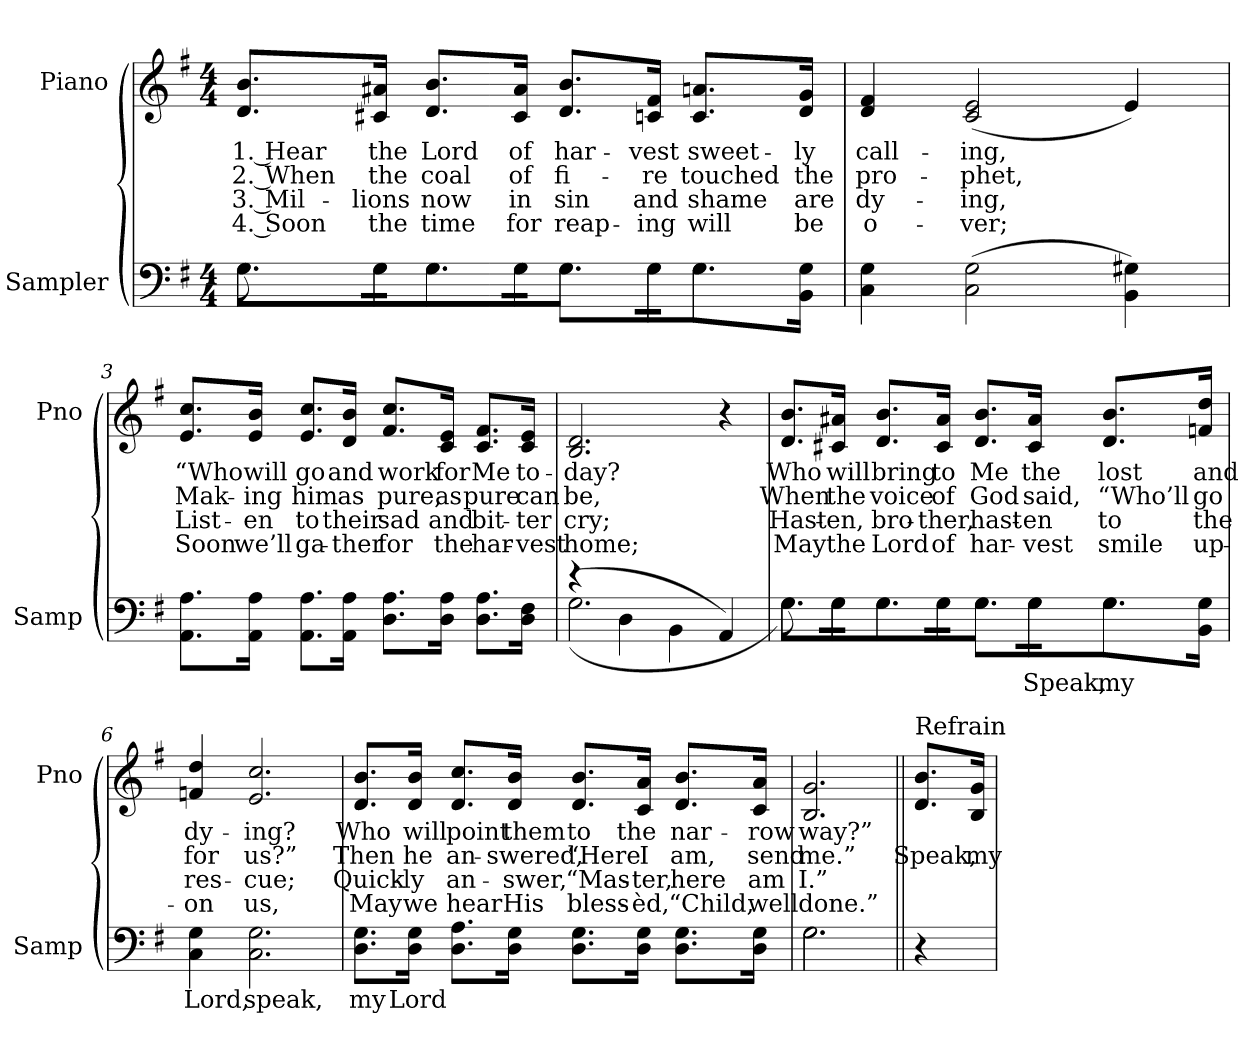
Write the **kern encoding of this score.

**kern	**text	**kern	**text	**text	**text	**text
*part2	*part2	*part1	*part1	*part1	*part1	*part1
*staff2	*staff2	*staff1	*staff1	*staff1	*staff1	*staff1
*I"Sampler	*	*I"Piano	*	*	*	*
*I'Samp	*	*I'Pno	*	*	*	*
*clefF4	*	*clefG2	*	*	*	*
*k[f#]	*	*k[f#]	*	*	*	*
*G:	*	*G:	*	*	*	*
*M4/4	*	*M4/4	*	*	*	*
=1	=1	=1	=1	=1	=1	=1
*^	*	*	*	*	*	*
8.G\L	8.G	.	8.d/ 8.b/L	1. Hear	2. When	3. Mil-	4. Soon
16G\Jk	16G\KL	.	16c#X/ 16a#X/Jk	the	the	-lions	the
8.G\L	8.G\J	.	8.d/ 8.b/L	Lord	coal	now	time
16G\Jk	16G\KL	.	16c#/ 16a#/Jk	of	of	in	for
8.G\L	8.G\J	.	8.d/ 8.b/L	har-	fi-	sin	reap-
16G\Jk	16G\KL	.	16cn/ 16f#/Jk	-vest	-re	and	-ing
8.G\L	8.G\J	.	8.c/ 8.an/L	sweet-	touched	shame	will
16BB\ 16G\Jk	16ryy	.	16d/ 16g/Jk	-ly	the	are	be
*v	*v	*	*	*	*	*	*
=2	=2	=2	=2	=2	=2	=2
4C 4G	.	4d 4f#	call-	pro-	dy-	o-
(2C 2G	.	(2c 2e	-ing,	-phet,	-ing,	-ver;
4BB 4G#X)	.	4e)	.	.	.	.
=3	=3	=3	=3	=3	=3	=3
8.AA\ 8.A\L	.	8.e/ 8.cc/L	“Who	Mak-	List-	Soon
16AA\ 16A\Jk	.	16e/ 16b/Jk	will	-ing	-en	we’ll
8.AA\ 8.A\L	.	8.e/ 8.cc/L	go	him	to	ga-
16AA\ 16A\Jk	.	16d/ 16b/Jk	and	as	their	-ther
8.D\ 8.A\L	.	8.f#/ 8.cc/L	work	pure,	sad	for
16D\ 16A\Jk	.	16c/ 16e/Jk	for	as	and	the
8.D\ 8.A\L	.	8.c/ 8.f#/L	Me	pure	bit-	har-
16D\ 16F#\Jk	.	16c/ 16e/Jk	to-	can	-ter	-vest
=4	=4	=4	=4	=4	=4	=4
*^	*	*	*	*	*	*
(4r	(2.G	.	2.B 2.d	-day?	be,	cry;	home;
4D\	.	.	.	.	.	.	.
4BB\	.	.	.	.	.	.	.
4AA)	4ryy	.	4r	.	.	.	.
=5	=5	=5	=5	=5	=5	=5	=5
8.G\L)	8.G	.	8.d/ 8.b/L	Who	When	Hast-	May
16G\Jk	16G\KL	.	16c#X/ 16a#X/Jk	will	the	-en,	the
8.G\L	8.G\J	.	8.d/ 8.b/L	bring	voice	bro-	Lord
16G\Jk	16G\KL	.	16c#/ 16a#/Jk	to	of	-ther,	of
8.G\L	8.G\J	.	8.d/ 8.b/L	Me	God	hast-	har-
16G\Jk	16G\KL	Speak,	16c#/ 16a#/Jk	the	said,	-en	-vest
8.G\L	8.G\J	my	8.d/ 8.b/L	lost	“Who’ll	to	smile
16BB\ 16G\Jk	16ryy	.	16fn/ 16dd/Jk	and	go	the	up-
*v	*v	*	*	*	*	*	*
=6	=6	=6	=6	=6	=6	=6
4C 4G	Lord,	4fn 4dd	dy-	for	res-	-on
2.C 2.G	speak,	2.e 2.cc	-ing?	us?”	-cue;	us,
=7	=7	=7	=7	=7	=7	=7
8.D\ 8.G\L	my	8.d/ 8.b/L	Who	Then	Quick-	May
16D\ 16G\Jk	Lord	16d/ 16b/Jk	will	he	-ly	we
8.D\ 8.A\L	.	8.d/ 8.cc/L	point	an-	an-	hear
16D\ 16G\Jk	.	16d/ 16b/Jk	them	-swered,	-swer,	His
8.D\ 8.G\L	.	8.d/ 8.b/L	to	“Here	“Mas-	bless-
16D\ 16G\Jk	.	16c/ 16a/Jk	the	I	-ter,	-èd,
8.D\ 8.G\L	.	8.d/ 8.b/L	nar-	am,	here	“Child,
16D\ 16G\Jk	.	16c/ 16a/Jk	-row	send	am	well
=8	=8	=8	=8	=8	=8	=8
*^	*	*	*	*	*	*
2.G\	2.G	.	2.B 2.g	way?”	me.”	I.”	done.”
=9||	=9||	=9||	=9||	=9||	=9||	=9||	=9||
!	!	!	!LO:TX:t=Refrain	!	!	!	!
*v	*v	*	*	*	*	*	*
4r	.	8.d/ 8.b/L	.	Speak,	.	.
.	.	16B/ 16g/Jk	.	my	.	.
=	=	=	=	=	=	=
*-	*-	*-	*-	*-	*-	*-
